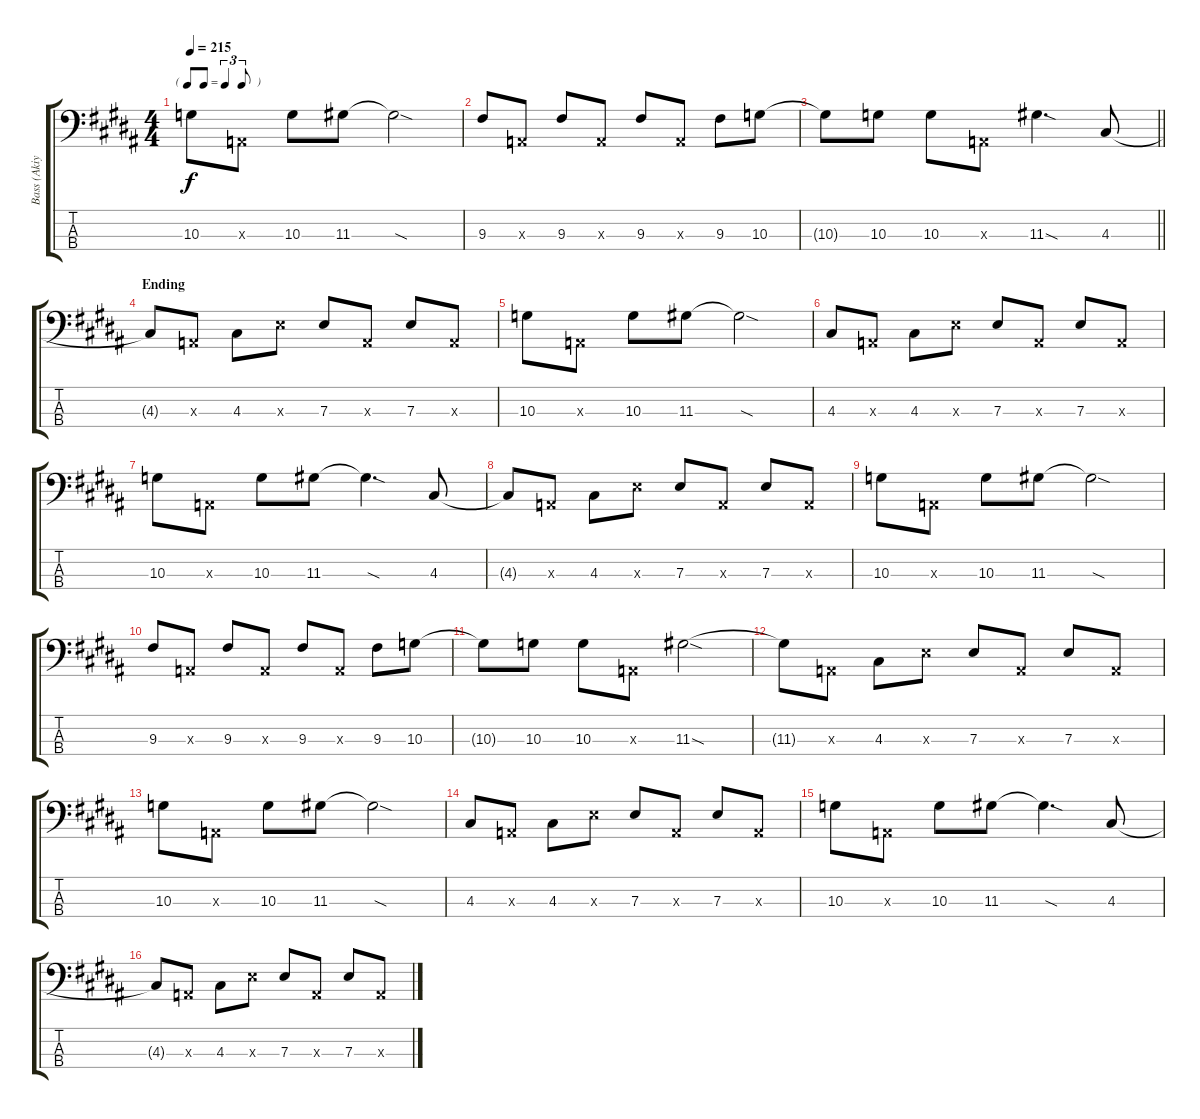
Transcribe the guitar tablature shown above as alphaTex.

\track ("Bass (Akiyama Mio)" "Bass (Akiy") {instrument electricbassfinger}
\staff {score tabs}
\tuning (G2 D2 A1 E1) {hide}
\ts (4 4)
\tf triplet8th
\tempo 215
\clef f4
\ks b
10.3.8{dy f} 0.3{x}.8 10.3.8 11.3.8 11.3{sod t}.2 |
9.3.8 0.3{x}.8 9.3.8 0.3{x}.8 9.3.8 0.3{x}.8 9.3.8 10.3.8 |
\barLineRight lightlight
10.3{t}.8 10.3.8 10.3.8 0.3{x}.8 11.3{sod}.4{d} 4.3.8 |
\section ("" "Ending")
4.3{t}.8 0.3{x}.8 4.3.8 7.3{x}.8 7.3.8 0.3{x}.8 7.3.8 0.3{x}.8 |
10.3.8 0.3{x}.8 10.3.8 11.3.8 11.3{sod t}.2 |
4.3.8 0.3{x}.8 4.3.8 7.3{x}.8 7.3.8 0.3{x}.8 7.3.8 0.3{x}.8 |
10.3.8 0.3{x}.8 10.3.8 11.3.8 11.3{sod t}.4{d} 4.3.8 |
4.3{t}.8 0.3{x}.8 4.3.8 7.3{x}.8 7.3.8 0.3{x}.8 7.3.8 0.3{x}.8 |
10.3.8 0.3{x}.8 10.3.8 11.3.8 11.3{sod t}.2 |
9.3.8 0.3{x}.8 9.3.8 0.3{x}.8 9.3.8 0.3{x}.8 9.3.8 10.3.8 |
10.3{t}.8 10.3.8 10.3.8 0.3{x}.8 11.3{sod}.2 |
11.3{t}.8 0.3{x}.8 4.3.8 7.3{x}.8 7.3.8 0.3{x}.8 7.3.8 0.3{x}.8 |
10.3.8 0.3{x}.8 10.3.8 11.3.8 11.3{sod t}.2 |
4.3.8 0.3{x}.8 4.3.8 7.3{x}.8 7.3.8 0.3{x}.8 7.3.8 0.3{x}.8 |
10.3.8 0.3{x}.8 10.3.8 11.3.8 11.3{sod t}.4{d} 4.3.8 |
4.3{t}.8 0.3{x}.8 4.3.8 7.3{x}.8 7.3.8 0.3{x}.8 7.3.8 0.3{x}.8
